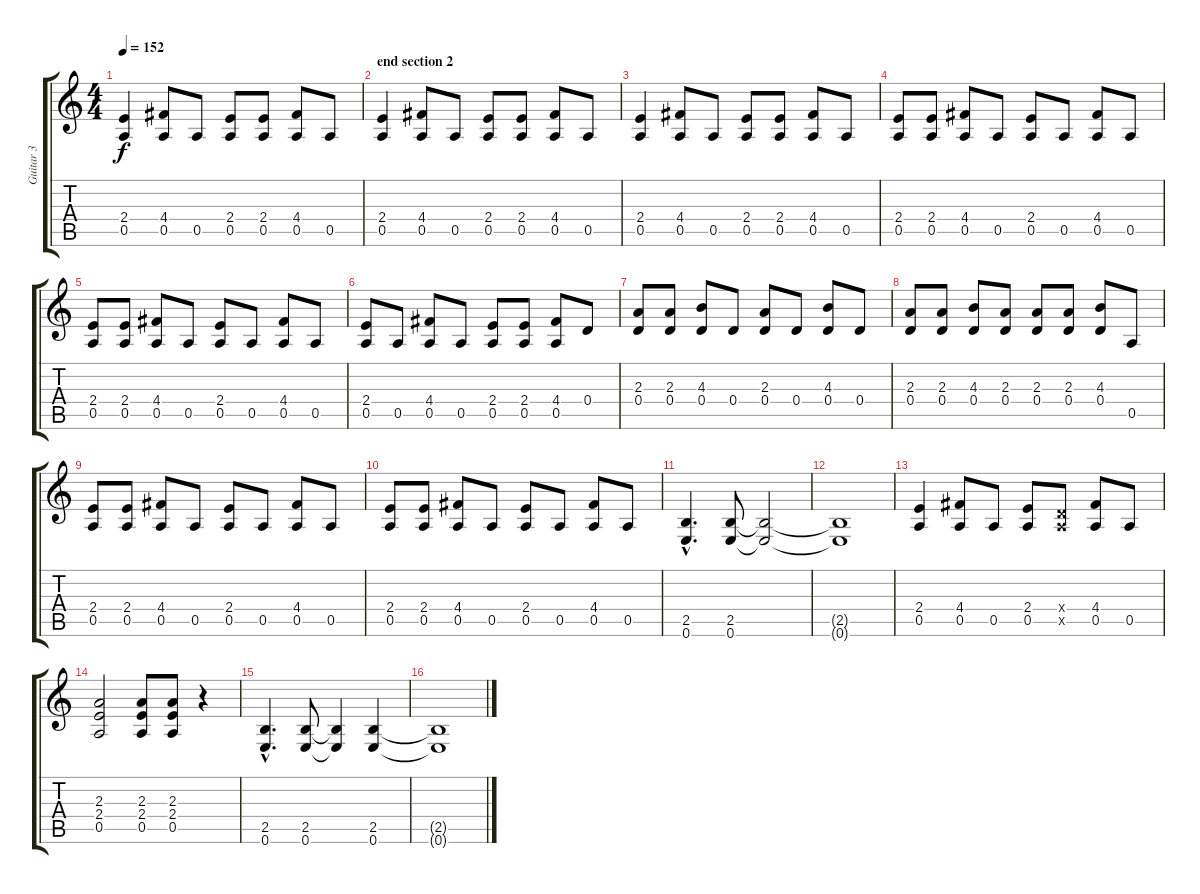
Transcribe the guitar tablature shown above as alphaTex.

\track ("Guitar 3" "Guitar 3") {instrument overdrivenguitar}
\staff {score tabs}
\tuning (E4 B3 G3 D3 A2 E2) {hide}
\ts (4 4)
\tempo 152
\clef g2
\ks c
(2.4 0.5).4{dy f} (4.4 0.5).8 0.5.8 (2.4 0.5).8 (2.4 0.5).8 (4.4 0.5).8 0.5.8 |
\section ("" "end section 2")
(2.4 0.5).4 (4.4 0.5).8 0.5.8 (2.4 0.5).8 (2.4 0.5).8 (4.4 0.5).8 0.5.8 |
(2.4 0.5).4 (4.4 0.5).8 0.5.8 (2.4 0.5).8 (2.4 0.5).8 (4.4 0.5).8 0.5.8 |
(2.4 0.5).8 (2.4 0.5).8 (4.4 0.5).8 0.5.8 (2.4 0.5).8 0.5.8 (4.4 0.5).8 0.5.8 |
(2.4 0.5).8 (2.4 0.5).8 (4.4 0.5).8 0.5.8 (2.4 0.5).8 0.5.8 (4.4 0.5).8 0.5.8 |
(2.4 0.5).8 0.5.8 (4.4 0.5).8 0.5.8 (2.4 0.5).8 (2.4 0.5).8 (4.4 0.5).8 0.4.8 |
(2.3 0.4).8 (2.3 0.4).8 (4.3 0.4).8 0.4.8 (2.3 0.4).8 0.4.8 (4.3 0.4).8 0.4.8 |
(2.3 0.4).8 (2.3 0.4).8 (4.3 0.4).8 (2.3 0.4).8 (2.3 0.4).8 (2.3 0.4).8 (4.3 0.4).8 0.5.8 |
(2.4 0.5).8 (2.4 0.5).8 (4.4 0.5).8 0.5.8 (2.4 0.5).8 0.5.8 (4.4 0.5).8 0.5.8 |
(2.4 0.5).8 (2.4 0.5).8 (4.4 0.5).8 0.5.8 (2.4 0.5).8 0.5.8 (4.4 0.5).8 0.5.8 |
(2.5{hac} 0.6{hac}).4{d} (2.5 0.6).8 (2.5{t} 0.6{t}).2 |
(2.5{t} 0.6{t}).1 |
(2.4 0.5).4 (4.4 0.5).8 0.5.8 (2.4 0.5).8 (0.4{x} 0.5{x}).8 (4.4 0.5).8 0.5.8 |
(2.3 2.4 0.5).2 (2.3 2.4 0.5).8 (2.3 2.4 0.5).8 r.4 |
(2.5{hac} 0.6{hac}).4{d} (2.5 0.6).8 (2.5{t} 0.6{t}).4 (2.5 0.6).4 |
(2.5{t} 0.6{t}).1
